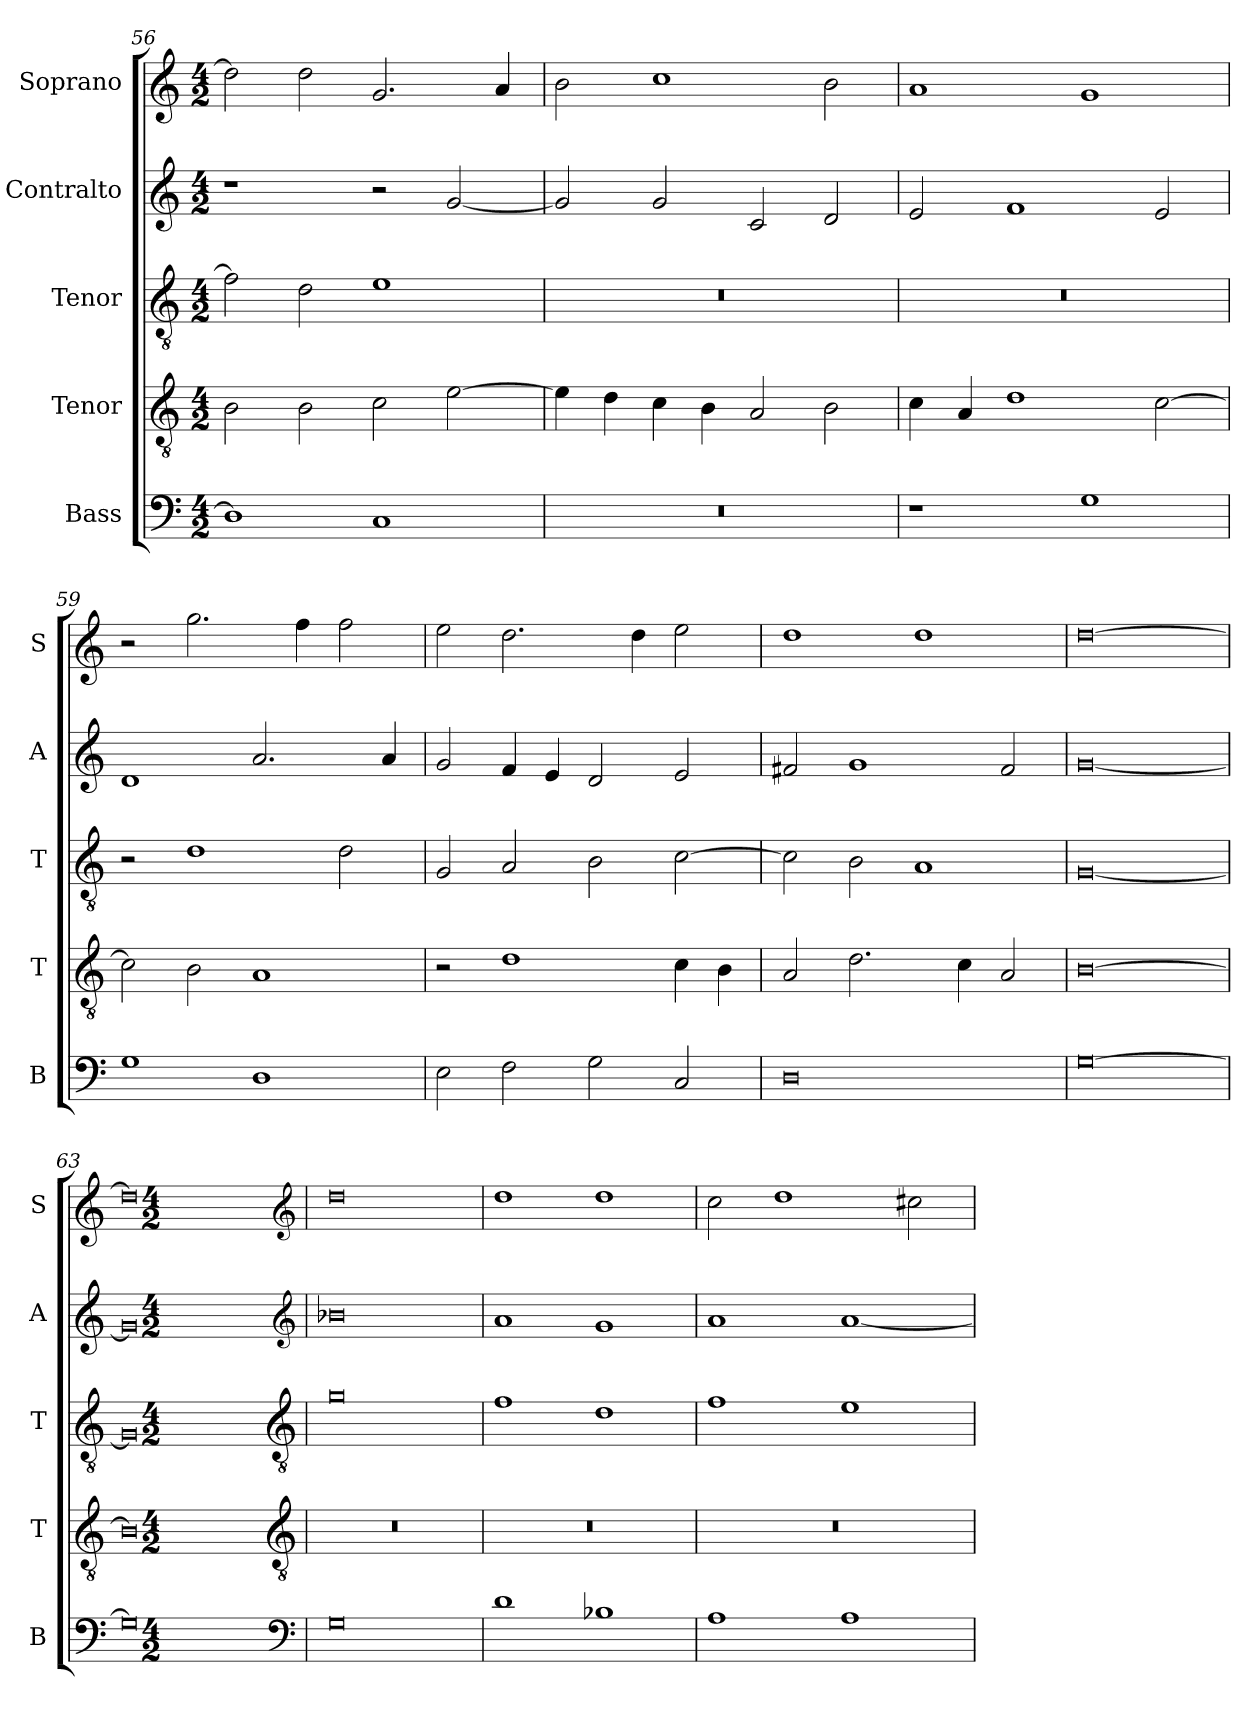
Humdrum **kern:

**kern	**kern	**kern	**kern	**kern
*part5	*part4	*part3	*part2	*part1
*staff5	*staff4	*staff3	*staff2	*staff1
*I"Bass	*I"Tenor	*I"Tenor	*I"Contralto	*I"Soprano
*I'B	*I'T	*I'T	*I'A	*I'S
*clefF4	*clefGv2	*clefGv2	*clefG2	*clefG2
*k[]	*k[]	*k[]	*k[]	*k[]
*G:mix	*G:mix	*G:mix	*G:mix	*G:mix
*M4/2	*M4/2	*M4/2	*M4/2	*M4/2
=56	=56	=56	=56	=56
1D]	2B	2f]	1r	2dd]
.	2B	2d	.	2dd
1C	2c	1e	2r	2.g
.	[2e	.	[2g	.
.	.	.	.	4a
=57	=57	=57	=57	=57
0r	4e]	0r	2g]	2b
.	4d	.	.	.
.	4c	.	2g	1cc
.	4B	.	.	.
.	2A	.	2c	.
.	2B	.	2d	2b
=58	=58	=58	=58	=58
1r	4c	0r	2e	1a
.	4A	.	.	.
.	1d	.	1f	.
1G	.	.	.	1g
.	[2c	.	2e	.
=59	=59	=59	=59	=59
1G	2c]	2r	1d	2r
.	2B	1d	.	2.gg
1D	1A	.	2.a	.
.	.	.	.	4ff
.	.	2d	.	2ff
.	.	.	4a	.
=60	=60	=60	=60	=60
2E	2r	2G	2g	2ee
2F	1d	2A	4f	2.dd
.	.	.	4e	.
2G	.	2B	2d	.
.	.	.	.	4dd
2C	4c	[2c	2e	2ee
.	4B	.	.	.
=61	=61	=61	=61	=61
0D	2A	2c]	2f#X	1dd
.	2.d	2B	1g	.
.	.	1A	.	1dd
.	4c	.	.	.
.	2A	.	2f#	.
=62	=62	=62	=62	=62
[0G	[0B	[0G	[0g	[0dd
=63	=63	=63	=63	=63
0G]	0B]	0G]	0g]	0dd]
*clefF4	*clefGv2	*clefGv2	*clefG2	*clefG2
*k[]	*k[]	*k[]	*k[]	*k[]
*G:mix	*G:mix	*G:mix	*G:mix	*G:mix
*M4/2	*M4/2	*M4/2	*M4/2	*M4/2
=64	=64	=64	=64	=64
0G	0r	0g	0b-X	0dd
=65	=65	=65	=65	=65
1d	0r	1f	1a	1dd
1B-X	.	1d	1g	1dd
=66	=66	=66	=66	=66
1A	0r	1f	1a	2cc
.	.	.	.	1dd
1A	.	1e	[1a	.
.	.	.	.	2cc#X
=	=	=	=	=
*-	*-	*-	*-	*-
